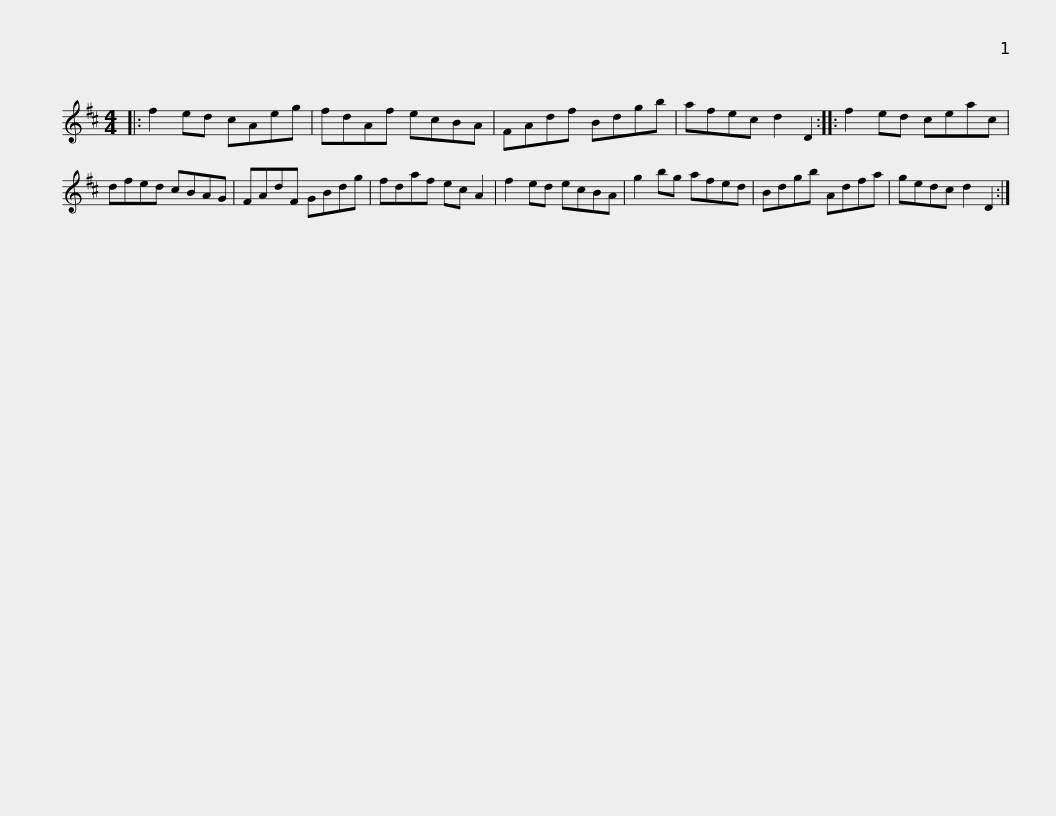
X:1
L:1/8
M:4/4
I:linebreak $
K:D
V:1 treble
V:1
|: f2 ed cAeg | fdAf ecBA | FAdf Bdgb | afec d2 D2 :: f2 ed ceac |$ %5
 dfed cBAG | FAdF GBdg | fdaf ec A2 | f2 ed ecBA | g2 bg afed | %10
 Bdgb Adfa |$ gedc d2 D2 :| %12
